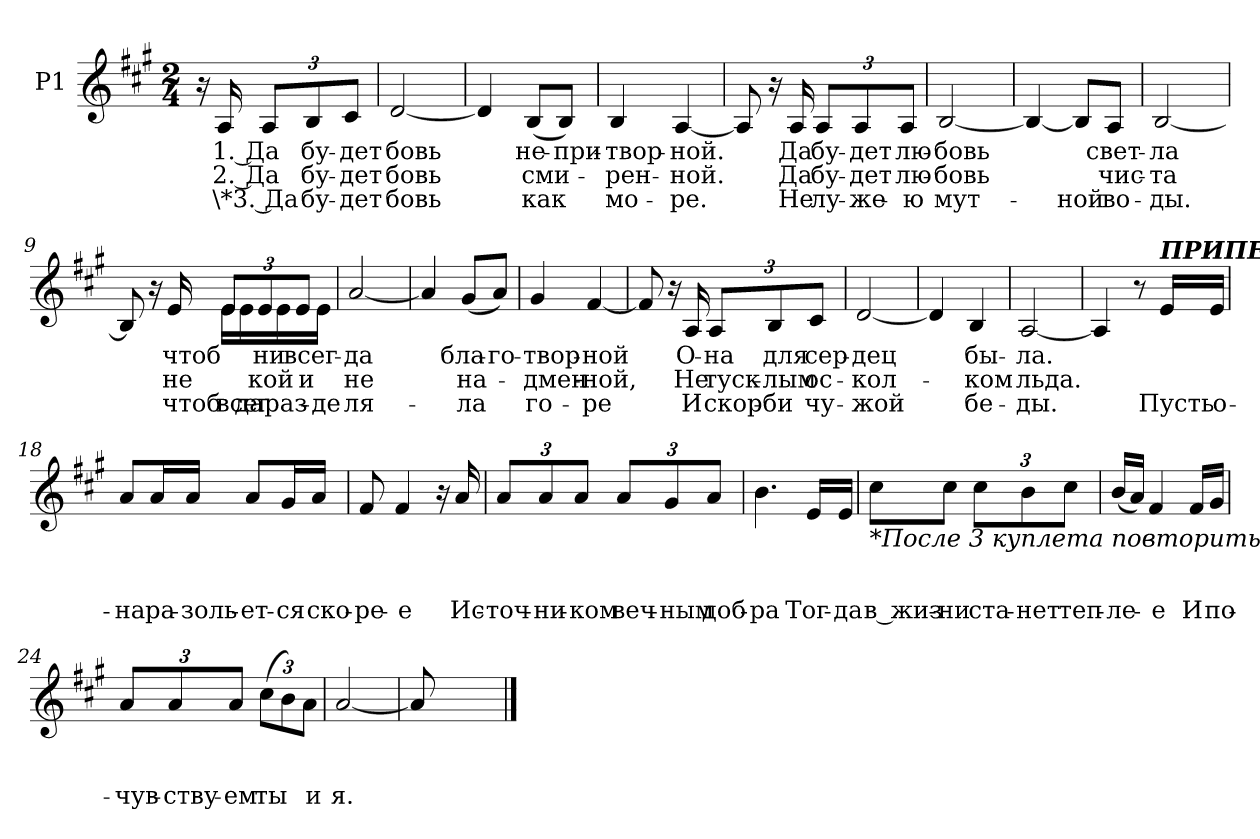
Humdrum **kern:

**kern	**text	**text	**text
*part1	*part1	*part1	*part1
*staff1	*staff1	*staff1	*staff1
*I"P1	*	*	*
*clefG2	*	*	*
*k[f#c#g#]	*	*	*
*A:	*	*	*
*M2/4	*	*	*
*MM90	*	*	*
=1	=1	=1	=1
16r	.	.	.
!	!LO:LY:b	!LO:LY:b	!LO:LY:b
16A/	1. Да	2. Да	\*3. Да
*Xbrackettup	*	*	*
12A/L	.	.	.
!	!LO:LY:b	!LO:LY:b	!LO:LY:b
12B/	бу-	бу-	бу-
!	!LO:LY:b	!LO:LY:b	!LO:LY:b
12c#/J	-дет	-дет	-дет
=2	=2	=2	=2
!	!LO:LY:b	!LO:LY:b	!LO:LY:b
[<2d/	-бовь	-бовь	-бовь
=3	=3	=3	=3
4d/]	.	.	.
!	!LO:LY:b	!LO:LY:b	!LO:LY:b
(<8B/L	не-	сми-	как
!	!LO:LY:b	!	!
8B/J)	-при-	.	.
=4	=4	=4	=4
!	!LO:LY:b	!LO:LY:b	!LO:LY:b
4B/	-твор-	-рен-	мо-
!	!LO:LY:b	!LO:LY:b	!LO:LY:b
[<4A/	-ной.	-ной.	-ре.
=5	=5	=5	=5
8A/]	.	.	.
16r	.	.	.
!	!LO:LY:b	!LO:LY:b	!LO:LY:b
16A/	Да	Да	Не
!	!LO:LY:b	!LO:LY:b	!LO:LY:b
12A/L	бу-	бу-	лу-
!	!LO:LY:b	!LO:LY:b	!LO:LY:b
12A/	-дет	-дет	-же-
!	!LO:LY:b	!LO:LY:b	!LO:LY:b
12A/J	лю-	лю-	-ю
=6	=6	=6	=6
!	!LO:LY:b	!LO:LY:b	!LO:LY:b
[<2B/	-бовь	-бовь	мут-
=7	=7	=7	=7
4B/_	.	.	.
!	!	!	!LO:LY:b
8B/L]	.	.	-ной
!	!LO:LY:b	!LO:LY:b	!LO:LY:b
8A/J	свет-	чис-	во-
!!LO:LB:g=z
=8	=8	=8	=8
!	!LO:LY:b	!LO:LY:b	!LO:LY:b
[<2B/	-ла	-та	-ды.
=9	=9	=9	=9
*^	*	*	*
8B/]	8ryy	.	.	.
16r	16ryy	.	.	.
!	!	!LO:LY:b	!LO:LY:b	!LO:LY:b
16e/	16ryy	чтоб	не	чтоб
!	!	!LO:LY:b	!LO:LY:b	!
!	!	!	!	!LO:LY:b
12e/L	16e\LL	.	.	всег-
!	!	!	!	!LO:LY:b
.	16e\	.	.	-да
!	!	!LO:LY:b	!LO:LY:b	!
12e/	.	-ни	-кой	.
!	!	!	!	!LO:LY:b
.	16e\	.	.	раз-
!	!	!LO:LY:b	!LO:LY:b	!
12e/J	.	всег-	и	.
!	!	!	!	!LO:LY:b
.	16e\JJ	.	.	-де -
=10	=10	=10	=10	=10
!	!	!LO:LY:b	!LO:LY:b	!LO:LY:b
*v	*v	*	*	*
[<2a/	-да	не	ля-
=11	=11	=11	=11
4a/]	.	.	.
!	!LO:LY:b	!LO:LY:b	!LO:LY:b
(<8g#/L	бла-	на-	-ла
!	!LO:LY:b	!	!
8a/J)	-го-	.	.
=12	=12	=12	=12
!	!LO:LY:b	!LO:LY:b	!LO:LY:b
4g#/	-твор-	-дмен-	го-
!	!LO:LY:b	!LO:LY:b	!LO:LY:b
[<4f#/	-ной	-ной,	-ре
=13	=13	=13	=13
8f#/]	.	.	.
16r	.	.	.
!	!LO:LY:b	!LO:LY:b	!LO:LY:b
16A/	О-	Не	И
!	!LO:LY:b	!LO:LY:b	!LO:LY:b
12A/L	-на	туск-	скор-
!	!LO:LY:b	!LO:LY:b	!LO:LY:b
12B/	для	-лым	-би
!	!LO:LY:b	!LO:LY:b	!LO:LY:b
12c#/J	сер-	ос-	чу-
=14	=14	=14	=14
!	!LO:LY:b	!LO:LY:b	!LO:LY:b
[<2d/	-дец	-кол-	-жой
!!LO:LB:g=z
=15	=15	=15	=15
4d/]	.	.	.
!	!LO:LY:b	!LO:LY:b	!LO:LY:b
4B/	бы-	-ком	бе-
=16	=16	=16	=16
!	!LO:LY:b	!LO:LY:b	!LO:LY:b
[<2A/	-ла.	льда.	-ды.
=17	=17	=17	=17
4A/]	.	.	.
8r	.	.	.
!LO:TX:a:Bi:t=ПРИПЕВ	!	!	!
!	!	!	!LO:LY:b
16e/LL	.	.	Пусть
!	!	!	!LO:LY:b
16e/JJ	.	.	о-
=18	=18	=18	=18
!	!	!	!LO:LY:b
8a/L	.	.	-на
!	!	!	!LO:LY:b
16a/L	.	.	ра-
!	!	!	!LO:LY:b
16a/JJ	.	.	-золь-
!	!	!	!LO:LY:b
8a/L	.	.	-ет-
!	!	!	!LO:LY:b
16g#/L	.	.	-ся
!	!	!	!LO:LY:b
16a/JJ	.	.	ско-
=19	=19	=19	=19
!	!	!	!LO:LY:b
8f#/	.	.	-ре-
!	!	!	!LO:LY:b
4f#/	.	.	-е
16r	.	.	.
!	!	!	!LO:LY:b
16a/	.	.	Ис-
=20	=20	=20	=20
!	!	!	!LO:LY:b
12a/L	.	.	-точ-
!	!	!	!LO:LY:b
12a/	.	.	-ни-
!	!	!	!LO:LY:b
12a/J	.	.	-ком
!	!	!	!LO:LY:b
12a/L	.	.	веч-
!	!	!	!LO:LY:b
12g#/	.	.	-ным
!	!	!	!LO:LY:b
12a/J	.	.	доб-
!!LO:LB:g=z
=21	=21	=21	=21
!	!	!	!LO:LY:b
4.b\	.	.	-ра
!	!	!	!LO:LY:b
16e/LL	.	.	Тог-
!	!	!	!LO:LY:b
16e/JJ	.	.	-да
=22	=22	=22	=22
!LO:TX:b:i:t=*После 3 куплета повторить 1 куплет без припева	!	!	!
!	!	!	!LO:LY:b
8cc#\L	.	.	в жиз-
!	!	!	!LO:LY:b
8cc#\J	.	.	-ни
!	!	!	!LO:LY:b
12cc#\L	.	.	ста-
!	!	!	!LO:LY:b
12b\	.	.	-нет
!	!	!	!LO:LY:b
12cc#\J	.	.	теп-
=23	=23	=23	=23
!	!	!	!LO:LY:b
(<16b/LL	.	.	-ле-
16a/JJ)	.	.	.
!	!	!	!LO:LY:b
4f#/	.	.	-е
!	!	!	!LO:LY:b
16f#/LL	.	.	И
!	!	!	!LO:LY:b
16g#/JJ	.	.	по-
=24	=24	=24	=24
!	!	!	!LO:LY:b
12a/L	.	.	-чув-
!	!	!	!LO:LY:b
12a/	.	.	-ству-
!	!	!	!LO:LY:b
12a/J	.	.	-ем
!	!	!	!LO:LY:b
(>12cc#\L	.	.	ты
12b\)	.	.	.
!	!	!	!LO:LY:b
12a\J	.	.	и
=25	=25	=25	=25
!	!	!	!LO:LY:b
[<2a/	.	.	я.
=26	=26	=26	=26
8a/]	.	.	.
8ryy	.	.	.
4ryy	.	.	.
==	==	==	==
*-	*-	*-	*-
